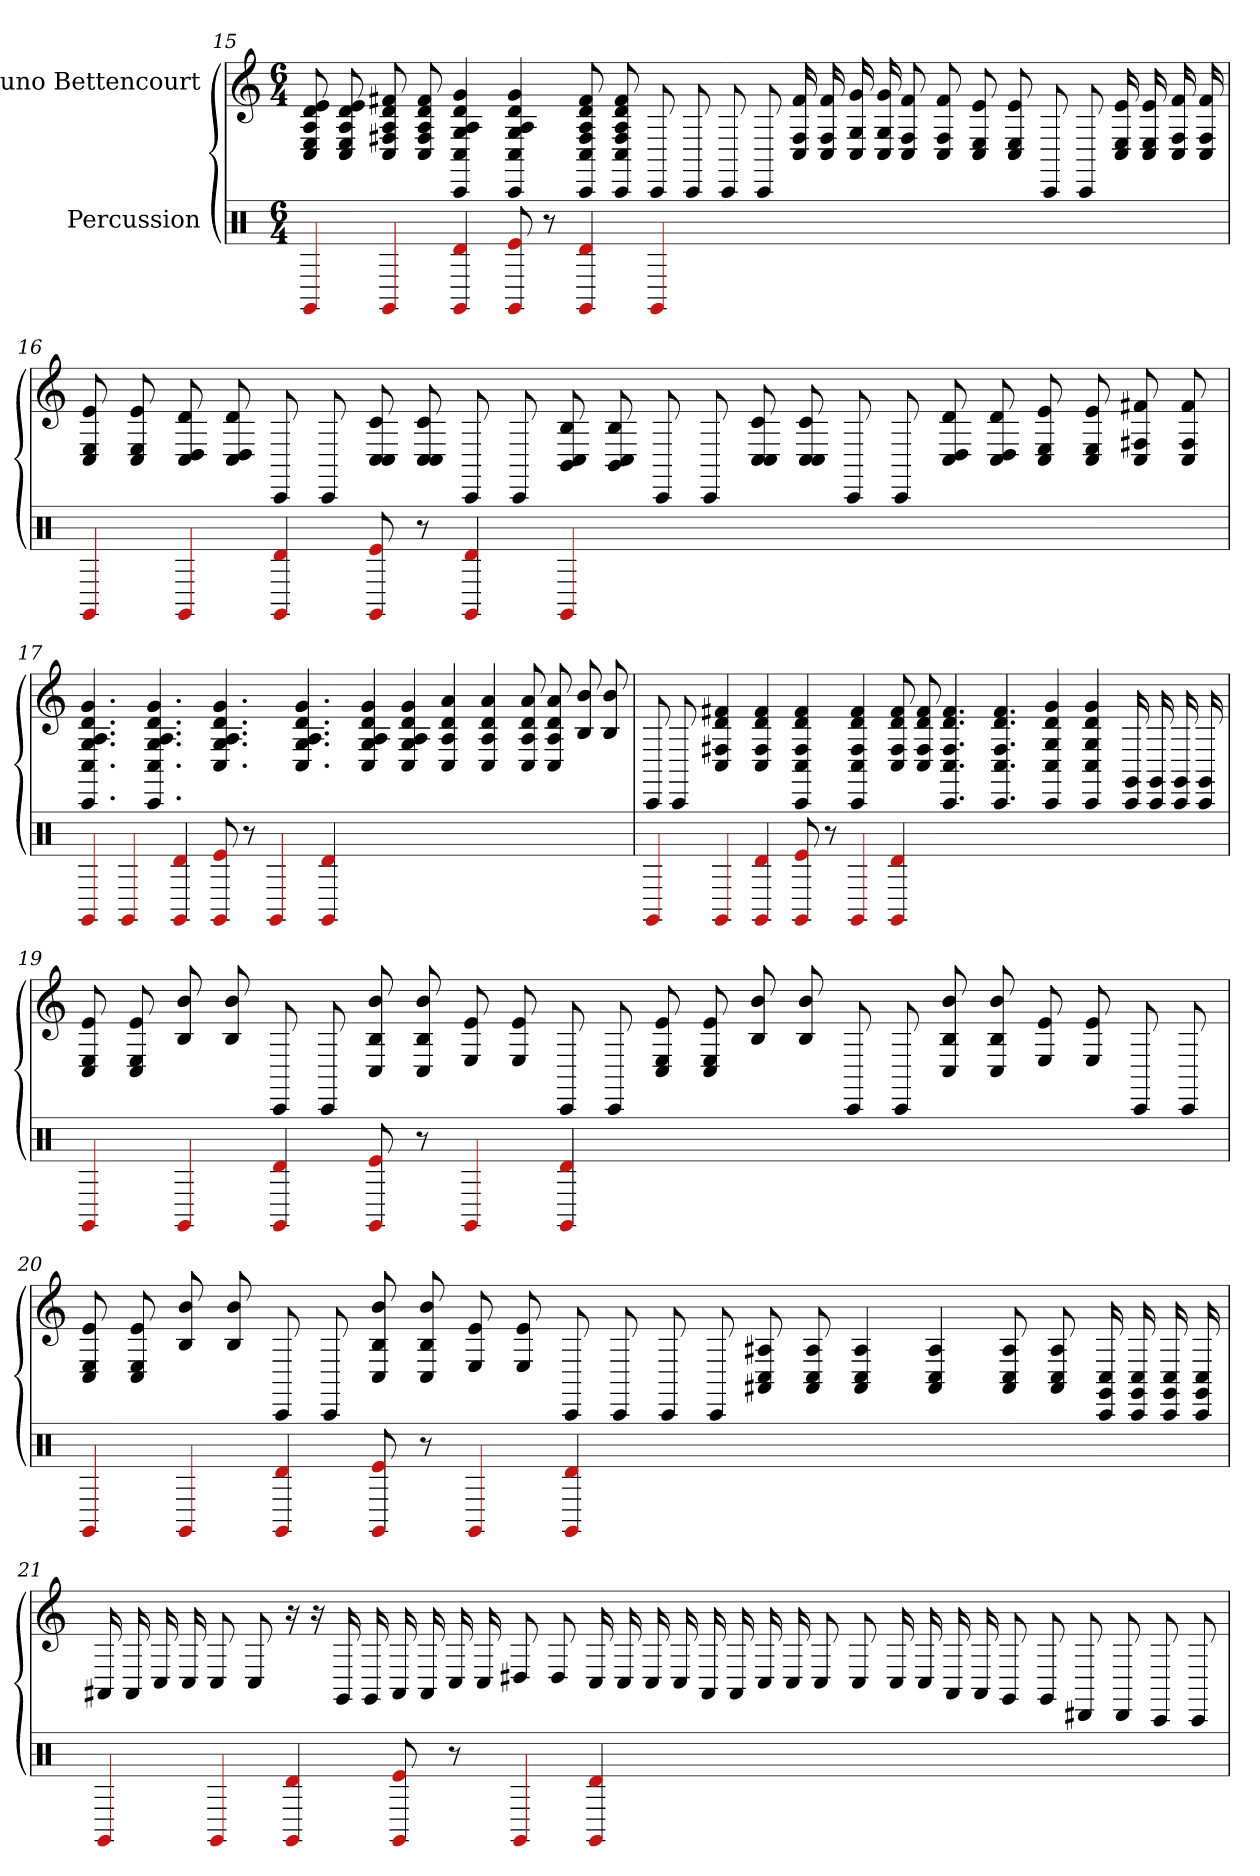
**kern	**kern
*part2	*part1
*staff2	*staff1
*I"Percussion	*I"Nuno Bettencourt
*clefX	*
*k[]	*k[]
*M6/4	*M6/4
=15	=15
4GG#	8d 8A 8e 8C 8E
.	8d 8A 8e 8C 8E
4GG#	8d 8A 8f# 8C 8F#
.	8d 8A 8f# 8C 8F#
4GG# 4d	4d 4A 4g 4C 4G 4CC
8GG# 8e	4d 4A 4g 4C 4G 4CC
8r	.
4GG# 4d	8d 8A 8f# 8C 8F# 8CC
.	8d 8A 8f# 8C 8F# 8CC
4GG#	8CC
.	8CC
1.ryy	8CC
.	8CC
.	16f# 16C 16F#
.	16f# 16C 16F#
.	16g 16C 16G
.	16g 16C 16G
.	8f# 8C 8F#
.	8f# 8C 8F#
.	8e 8C 8E
.	8e 8C 8E
.	8CC
.	8CC
.	16e 16C 16E
.	16e 16C 16E
.	16f# 16C 16F#
.	16f# 16C 16F#
=16	=16
4GG#	8e 8C 8E
.	8e 8C 8E
4GG#	8d 8C 8D
.	8d 8C 8D
4GG# 4d	8CC
.	8CC
8GG# 8e	8c 8C 8C
8r	8c 8C 8C
4GG# 4d	8CC
.	8CC
4GG#	8B 8C 8BB
.	8B 8C 8BB
1.ryy	8CC
.	8CC
.	8c 8C 8C
.	8c 8C 8C
.	8CC
.	8CC
.	8d 8C 8D
.	8d 8C 8D
.	8e 8C 8E
.	8e 8C 8E
.	8f# 8C 8F#
.	8f# 8C 8F#
=17	=17
4GG#	4.d 4.A 4.g 4.C 4.G 4.CC
4GG#	.
.	4.d 4.A 4.g 4.C 4.G 4.CC
4GG# 4d	.
8GG# 8e	4.d 4.A 4.g 4.C 4.G
8r	.
4GG#	.
.	4.d 4.A 4.g 4.C 4.G
4GG# 4d	.
1.ryy	4d 4A 4g 4C 4G
.	4d 4A 4g 4C 4G
.	4d 4a 4C 4A
.	4d 4a 4C 4A
.	8d 8a 8C 8A
.	8d 8a 8C 8A
.	8b 8B
.	8b 8B
=18	=18
4GG#	8CC
.	8CC
4GG#	4d 4f# 4C 4F#
4GG# 4d	4d 4f# 4C 4F#
8GG# 8e	4d 4f# 4C 4F# 4CC
8r	.
4GG#	4d 4f# 4C 4F# 4CC
4GG# 4d	8d 8f# 8C 8F#
.	8d 8f# 8C 8F#
1.ryy	4.d 4.f# 4.C 4.F# 4.CC
.	4.d 4.f# 4.C 4.F# 4.CC
.	4d 4g 4C 4G 4CC
.	4d 4g 4C 4G 4CC
.	16GG 16CC
.	16GG 16CC
.	16GG 16CC
.	16GG 16CC
=19	=19
4GG#	8e 8C 8E
.	8e 8C 8E
4GG#	8b 8B
.	8b 8B
4GG# 4d	8CC
.	8CC
8GG# 8e	8b 8C 8B
8r	8b 8C 8B
4GG#	8e 8E
.	8e 8E
4GG# 4d	8CC
.	8CC
1.ryy	8e 8C 8E
.	8e 8C 8E
.	8b 8B
.	8b 8B
.	8CC
.	8CC
.	8b 8C 8B
.	8b 8C 8B
.	8e 8E
.	8e 8E
.	8CC
.	8CC
=20	=20
4GG#	8e 8C 8E
.	8e 8C 8E
4GG#	8b 8B
.	8b 8B
4GG# 4d	8CC
.	8CC
8GG# 8e	8b 8C 8B
8r	8b 8C 8B
4GG#	8e 8E
.	8e 8E
4GG# 4d	8CC
.	8CC
1.ryy	8CC
.	8CC
.	8A# 8C 8AA#
.	8A# 8C 8AA#
.	4A# 4C 4AA#
.	4A# 4C 4AA#
.	8A# 8C 8AA#
.	8A# 8C 8AA#
.	16C 16GG 16CC
.	16C 16GG 16CC
.	16C 16GG 16CC
.	16C 16GG 16CC
=21	=21
4GG#	16AA#
.	16AA#
.	16C
.	16C
4GG#	8C
.	8C
4GG# 4d	16r
.	16r
.	16GG
.	16GG
8GG# 8e	16AA#
.	16AA#
8r	16C
.	16C
4GG#	8D#
.	8D#
4GG# 4d	16C
.	16C
.	16C
.	16C
1.ryy	16AA#
.	16AA#
.	16C
.	16C
.	8C
.	8C
.	16C
.	16C
.	16AA#
.	16AA#
.	8GG
.	8GG
.	8DD#
.	8DD#
.	8CC
.	8CC
=	=
*-	*-
